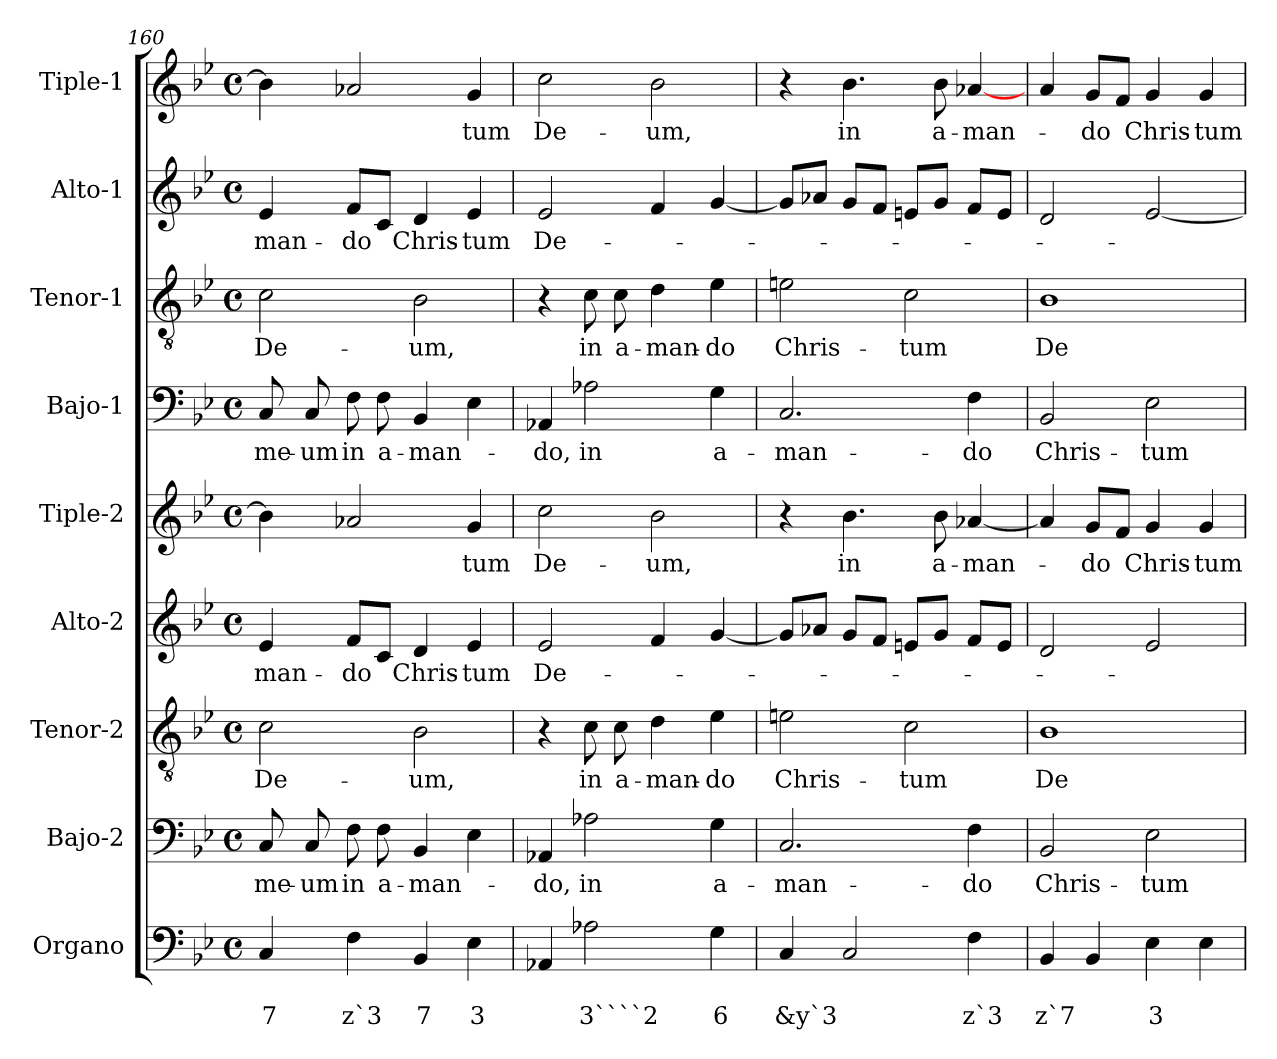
**kern	**text	**text	**kern	**text	**kern	**text	**kern	**text	**kern	**text	**kern	**text	**kern	**text	**kern	**text	**kern	**text
*part9	*part9	*part9	*part8	*part8	*part7	*part7	*part6	*part6	*part5	*part5	*part4	*part4	*part3	*part3	*part2	*part2	*part1	*part1
*staff9	*staff9	*staff9	*staff8	*staff8	*staff7	*staff7	*staff6	*staff6	*staff5	*staff5	*staff4	*staff4	*staff3	*staff3	*staff2	*staff2	*staff1	*staff1
*I"Organo	*	*	*I"Bajo-2	*	*I"Tenor-2	*	*I"Alto-2	*	*I"Tiple-2	*	*I"Bajo-1	*	*I"Tenor-1	*	*I"Alto-1	*	*I"Tiple-1	*
*	*	*	*I'B-2	*	*I'T-2	*	*I'A-2	*	*	*	*I'B1	*	*I'T1	*	*I'A1	*	*	*
*clefF4	*	*	*clefF4	*	*clefGv2	*	*clefG2	*	*clefG2	*	*clefF4	*	*clefGv2	*	*clefG2	*	*clefG2	*
*k[b-e-]	*	*	*k[b-e-]	*	*k[b-e-]	*	*k[b-e-]	*	*k[b-e-]	*	*k[b-e-]	*	*k[b-e-]	*	*k[b-e-]	*	*k[b-e-]	*
*B-:	*	*	*B-:	*	*B-:	*	*B-:	*	*B-:	*	*B-:	*	*B-:	*	*B-:	*	*B-:	*
*M4/4	*	*	*M4/4	*	*M4/4	*	*M4/4	*	*M4/4	*	*M4/4	*	*M4/4	*	*M4/4	*	*M4/4	*
*met(c)	*	*	*met(c)	*	*met(c)	*	*met(c)	*	*met(c)	*	*met(c)	*	*met(c)	*	*met(c)	*	*met(c)	*
=160	=160	=160	=160	=160	=160	=160	=160	=160	=160	=160	=160	=160	=160	=160	=160	=160	=160	=160
!	!	!LO:LY:b	!	!	!	!	!	!	!	!	!	!	!	!	!	!	!	!
!	!	!	!	!LO:LY:b	!	!	!	!	!	!	!	!	!	!	!	!	!	!
!	!	!	!	!	!	!LO:LY:b	!	!	!	!	!	!	!	!	!	!	!	!
!	!	!	!	!	!	!	!	!LO:LY:b	!	!	!	!	!	!	!	!	!	!
!	!	!	!	!	!	!	!	!	!	!	!	!LO:LY:b	!	!	!	!	!	!
!	!	!	!	!	!	!	!	!	!	!	!	!	!	!LO:LY:b	!	!	!	!
!	!	!	!	!	!	!	!	!	!	!	!	!	!	!	!	!LO:LY:b	!	!
4C/	.	7	8C/	me-	2c\	De-	4e-/	-man-	4b-\]	.	8C/	me-	2c\	De-	4e-/	-man-	4b-\]	.
!	!	!	!	!LO:LY:b	!	!	!	!	!	!	!	!	!	!	!	!	!	!
!	!	!	!	!	!	!	!	!	!	!	!	!LO:LY:b	!	!	!	!	!	!
.	.	.	8C/	-um	.	.	.	.	.	.	8C/	-um	.	.	.	.	.	.
!	!	!LO:LY:b	!	!	!	!	!	!	!	!	!	!	!	!	!	!	!	!
!	!	!	!	!LO:LY:b	!	!	!	!	!	!	!	!	!	!	!	!	!	!
!	!	!	!	!	!	!	!	!LO:LY:b	!	!	!	!	!	!	!	!	!	!
!	!	!	!	!	!	!	!	!	!	!	!	!LO:LY:b	!	!	!	!	!	!
!	!	!	!	!	!	!	!	!	!	!	!	!	!	!	!	!LO:LY:b	!	!
4F\	.	z`3	8F\	in	.	.	8f/L	-do	2a-X/	.	8F\	in	.	.	8f/L	-do	2a-X/	.
!	!	!	!	!LO:LY:b	!	!	!	!	!	!	!	!	!	!	!	!	!	!
!	!	!	!	!	!	!	!	!	!	!	!	!LO:LY:b	!	!	!	!	!	!
.	.	.	8F\	a-	.	.	8c/J	.	.	.	8F\	a-	.	.	8c/J	.	.	.
!	!	!LO:LY:b	!	!	!	!	!	!	!	!	!	!	!	!	!	!	!	!
!	!	!	!	!LO:LY:b	!	!	!	!	!	!	!	!	!	!	!	!	!	!
!	!	!	!	!	!	!LO:LY:b	!	!	!	!	!	!	!	!	!	!	!	!
!	!	!	!	!	!	!	!	!LO:LY:b	!	!	!	!	!	!	!	!	!	!
!	!	!	!	!	!	!	!	!	!	!	!	!LO:LY:b	!	!	!	!	!	!
!	!	!	!	!	!	!	!	!	!	!	!	!	!	!LO:LY:b	!	!	!	!
!	!	!	!	!	!	!	!	!	!	!	!	!	!	!	!	!LO:LY:b	!	!
4BB-/	.	7	4BB-/	-man-	2B-\	-um,	4d/	Chris-	.	.	4BB-/	-man-	2B-\	-um,	4d/	Chris-	.	.
!	!	!LO:LY:b	!	!	!	!	!	!	!	!	!	!	!	!	!	!	!	!
!	!	!	!	!	!	!	!	!LO:LY:b	!	!	!	!	!	!	!	!	!	!
!	!	!	!	!	!	!	!	!	!	!LO:LY:b	!	!	!	!	!	!	!	!
!	!	!	!	!	!	!	!	!	!	!	!	!	!	!	!	!LO:LY:b	!	!
!	!	!	!	!	!	!	!	!	!	!	!	!	!	!	!	!	!	!LO:LY:b
4E-\	.	3	4E-\	.	.	.	4e-/	-tum	4g/	-tum	4E-\	.	.	.	4e-/	-tum	4g/	-tum
=161	=161	=161	=161	=161	=161	=161	=161	=161	=161	=161	=161	=161	=161	=161	=161	=161	=161	=161
!	!	!	!	!LO:LY:b	!	!	!	!	!	!	!	!	!	!	!	!	!	!
!	!	!	!	!	!	!	!	!LO:LY:b	!	!	!	!	!	!	!	!	!	!
!	!	!	!	!	!	!	!	!	!	!LO:LY:b	!	!	!	!	!	!	!	!
!	!	!	!	!	!	!	!	!	!	!	!	!LO:LY:b	!	!	!	!	!	!
!	!	!	!	!	!	!	!	!	!	!	!	!	!	!	!	!LO:LY:b	!	!
!	!	!	!	!	!	!	!	!	!	!	!	!	!	!	!	!	!	!LO:LY:b
4AA-X/	.	.	4AA-X/	-do,	4r	.	2e-/	De-	2cc\	De-	4AA-X/	-do,	4r	.	2e-/	De-	2cc\	De-
!	!	!LO:LY:b	!	!	!	!	!	!	!	!	!	!	!	!	!	!	!	!
!	!	!	!	!LO:LY:b	!	!	!	!	!	!	!	!	!	!	!	!	!	!
!	!	!	!	!	!	!LO:LY:b	!	!	!	!	!	!	!	!	!	!	!	!
!	!	!	!	!	!	!	!	!	!	!	!	!LO:LY:b	!	!	!	!	!	!
!	!	!	!	!	!	!	!	!	!	!	!	!	!	!LO:LY:b	!	!	!	!
2A-X\	.	3````2	2A-X\	in	8c\	in	.	.	.	.	2A-X\	in	8c\	in	.	.	.	.
!	!	!	!	!	!	!LO:LY:b	!	!	!	!	!	!	!	!	!	!	!	!
!	!	!	!	!	!	!	!	!	!	!	!	!	!	!LO:LY:b	!	!	!	!
.	.	.	.	.	8c\	a-	.	.	.	.	.	.	8c\	a-	.	.	.	.
!	!	!	!	!	!	!LO:LY:b	!	!	!	!	!	!	!	!	!	!	!	!
!	!	!	!	!	!	!	!	!	!	!LO:LY:b	!	!	!	!	!	!	!	!
!	!	!	!	!	!	!	!	!	!	!	!	!	!	!LO:LY:b	!	!	!	!
!	!	!	!	!	!	!	!	!	!	!	!	!	!	!	!	!	!	!LO:LY:b
.	.	.	.	.	4d\	-man-	4f/	.	2b-\	-um,	.	.	4d\	-man-	4f/	.	2b-\	-um,
!	!	!LO:LY:b	!	!	!	!	!	!	!	!	!	!	!	!	!	!	!	!
!	!	!	!	!LO:LY:b	!	!	!	!	!	!	!	!	!	!	!	!	!	!
!	!	!	!	!	!	!LO:LY:b	!	!	!	!	!	!	!	!	!	!	!	!
!	!	!	!	!	!	!	!	!	!	!	!	!LO:LY:b	!	!	!	!	!	!
!	!	!	!	!	!	!	!	!	!	!	!	!	!	!LO:LY:b	!	!	!	!
4G\	.	6	4G\	a-	4e-\	-do	[4g/	.	.	.	4G\	a-	4e-\	-do	[4g/	.	.	.
=162	=162	=162	=162	=162	=162	=162	=162	=162	=162	=162	=162	=162	=162	=162	=162	=162	=162	=162
!	!	!LO:LY:b	!	!	!	!	!	!	!	!	!	!	!	!	!	!	!	!
!	!	!	!	!LO:LY:b	!	!	!	!	!	!	!	!	!	!	!	!	!	!
!	!	!	!	!	!	!LO:LY:b	!	!	!	!	!	!	!	!	!	!	!	!
!	!	!	!	!	!	!	!	!	!	!	!	!LO:LY:b	!	!	!	!	!	!
!	!	!	!	!	!	!	!	!	!	!	!	!	!	!LO:LY:b	!	!	!	!
4C/	.	&y`3	2.C/	-man-	2en\	Chris-	8g/L]	.	4r	.	2.C/	-man-	2en\	Chris-	8g/L]	.	4r	.
.	.	.	.	.	.	.	8a-X/J	.	.	.	.	.	.	.	8a-X/J	.	.	.
!	!	!	!	!	!	!	!	!	!	!LO:LY:b	!	!	!	!	!	!	!	!
!	!	!	!	!	!	!	!	!	!	!	!	!	!	!	!	!	!	!LO:LY:b
2C/	.	.	.	.	.	.	8g/L	.	4.b-\	in	.	.	.	.	8g/L	.	4.b-\	in
.	.	.	.	.	.	.	8f/J	.	.	.	.	.	.	.	8f/J	.	.	.
!	!	!	!	!	!	!LO:LY:b	!	!	!	!	!	!	!	!	!	!	!	!
!	!	!	!	!	!	!	!	!	!	!	!	!	!	!LO:LY:b	!	!	!	!
.	.	.	.	.	2c\	-tum	8en/L	.	.	.	.	.	2c\	-tum	8en/L	.	.	.
!	!	!	!	!	!	!	!	!	!	!LO:LY:b	!	!	!	!	!	!	!	!
!	!	!	!	!	!	!	!	!	!	!	!	!	!	!	!	!	!	!LO:LY:b
.	.	.	.	.	.	.	8g/J	.	8b-\	a-	.	.	.	.	8g/J	.	8b-\	a-
!	!	!LO:LY:b	!	!	!	!	!	!	!	!	!	!	!	!	!	!	!	!
!	!	!	!	!LO:LY:b	!	!	!	!	!	!	!	!	!	!	!	!	!	!
!	!	!	!	!	!	!	!	!	!	!LO:LY:b	!	!	!	!	!	!	!	!
!	!	!	!	!	!	!	!	!	!	!	!	!LO:LY:b	!	!	!	!	!	!
!	!	!	!	!	!	!	!	!	!	!	!	!	!	!	!	!	!	!LO:LY:b
4F\	.	z`3	4F\	-do	.	.	8f/L	.	[4a-X/	-man-	4F\	-do	.	.	8f/L	.	[4a-X/	-man-
.	.	.	.	.	.	.	8e/J	.	.	.	.	.	.	.	8e/J	.	.	.
=163	=163	=163	=163	=163	=163	=163	=163	=163	=163	=163	=163	=163	=163	=163	=163	=163	=163	=163
!	!	!LO:LY:b	!	!	!	!	!	!	!	!	!	!	!	!	!	!	!	!
!	!	!	!	!LO:LY:b	!	!	!	!	!	!	!	!	!	!	!	!	!	!
!	!	!	!	!	!	!LO:LY:b	!	!	!	!	!	!	!	!	!	!	!	!
!	!	!	!	!	!	!	!	!	!	!	!	!LO:LY:b	!	!	!	!	!	!
!	!	!	!	!	!	!	!	!	!	!	!	!	!	!LO:LY:b	!	!	!	!
4BB-/	.	z`7	2BB-/	Chris-	1B-	De-	2d/	.	4a-/]	.	2BB-/	Chris-	1B-	De-	2d/	.	4a/	.
!	!	!	!	!	!	!	!	!	!	!LO:LY:b	!	!	!	!	!	!	!	!
!	!	!	!	!	!	!	!	!	!	!	!	!	!	!	!	!	!	!LO:LY:b
4BB-/	.	.	.	.	.	.	.	.	8g/L	-do	.	.	.	.	.	.	8g/L	-do
.	.	.	.	.	.	.	.	.	8f/J	.	.	.	.	.	.	.	8f/J	.
!	!	!LO:LY:b	!	!	!	!	!	!	!	!	!	!	!	!	!	!	!	!
!	!	!	!	!LO:LY:b	!	!	!	!	!	!	!	!	!	!	!	!	!	!
!	!	!	!	!	!	!	!	!	!	!LO:LY:b	!	!	!	!	!	!	!	!
!	!	!	!	!	!	!	!	!	!	!	!	!LO:LY:b	!	!	!	!	!	!
!	!	!	!	!	!	!	!	!	!	!	!	!	!	!	!	!	!	!LO:LY:b
4E-\	.	3	2E-\	-tum	.	.	2e-/	.	4g/	Chris-	2E-\	-tum	.	.	[2e-/	.	4g/	Chris-
!	!	!	!	!	!	!	!	!	!	!LO:LY:b	!	!	!	!	!	!	!	!
!	!	!	!	!	!	!	!	!	!	!	!	!	!	!	!	!	!	!LO:LY:b
4E-\	.	.	.	.	.	.	.	.	4g/	-tum	.	.	.	.	.	.	4g/	-tum
=	=	=	=	=	=	=	=	=	=	=	=	=	=	=	=	=	=	=
*-	*-	*-	*-	*-	*-	*-	*-	*-	*-	*-	*-	*-	*-	*-	*-	*-	*-	*-
